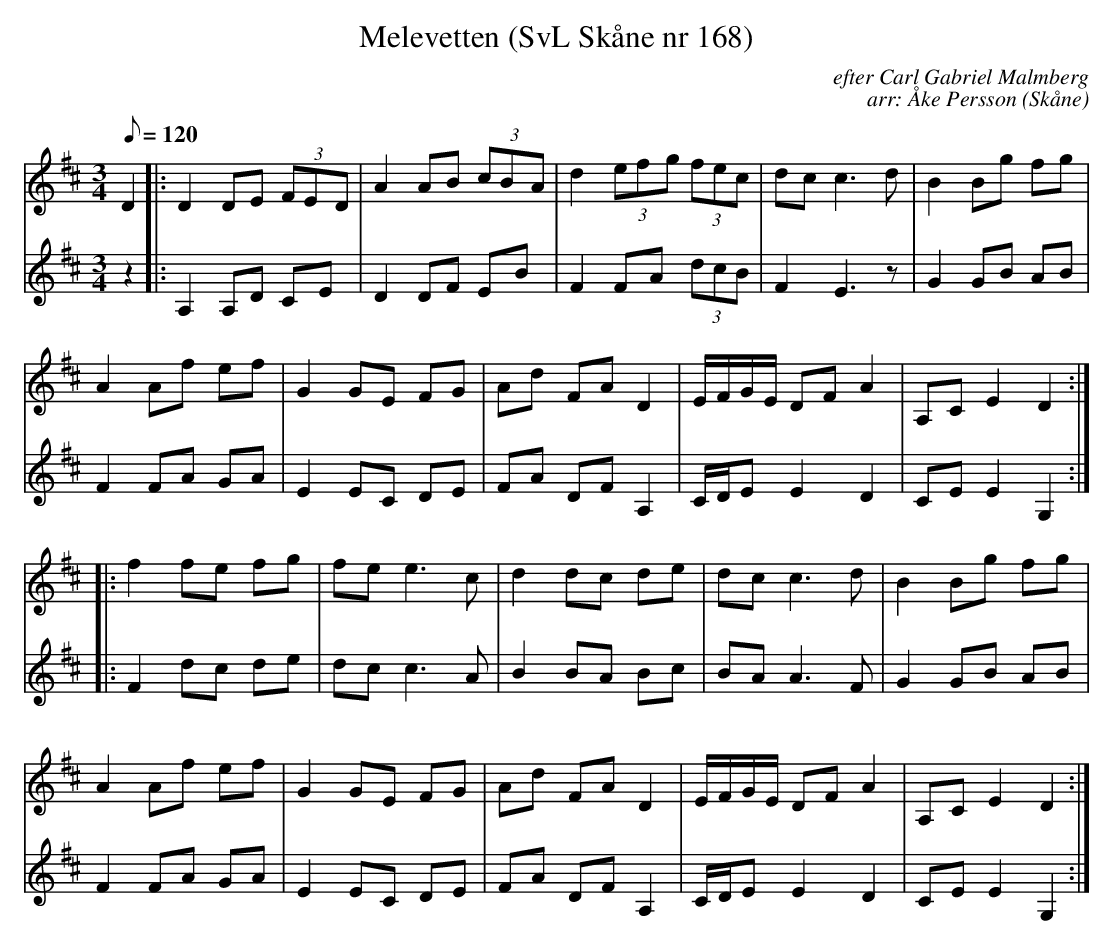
X:1
T:Melevetten (SvL Skåne nr 168)
C:efter Carl Gabriel Malmberg
C:arr: Åke Persson
M:3/4
L:1/8
O:Skåne
Q:120
K:D
V:1
D2 |: D2 DE (3FED | A2 AB (3cBA | d2 (3efg (3fec | dc c3 d | B2 Bg fg |
 A2 Af ef | G2 GE FG | Ad FA D2 | E/2F/2G/2E/2 DF A2 | A,C E2 D2 ::
f2 fe fg | fe e3 c | d2 dc de | dc c3 d | B2 Bg fg |
 A2 Af ef | G2 GE FG | Ad FA D2 | E/2F/2G/2E/2 DF A2 | A,C E2 D2 :|
V:2
z2 |: A,2 A,D CE | D2 DF EB | F2 FA (3dcB | F2 E3 z | G2 GB AB |
 F2 FA GA | E2 EC DE | FA DF A,2 | C/2D/2E E2 D2 | CE E2 G,2 ::
F2 dc de | dc c3 A | B2 BA Bc | BA A3 F |G2 GB AB |
 F2 FA GA | E2 EC DE | FA DF A,2 | C/2D/2E E2 D2 | CE E2 G,2 :|
